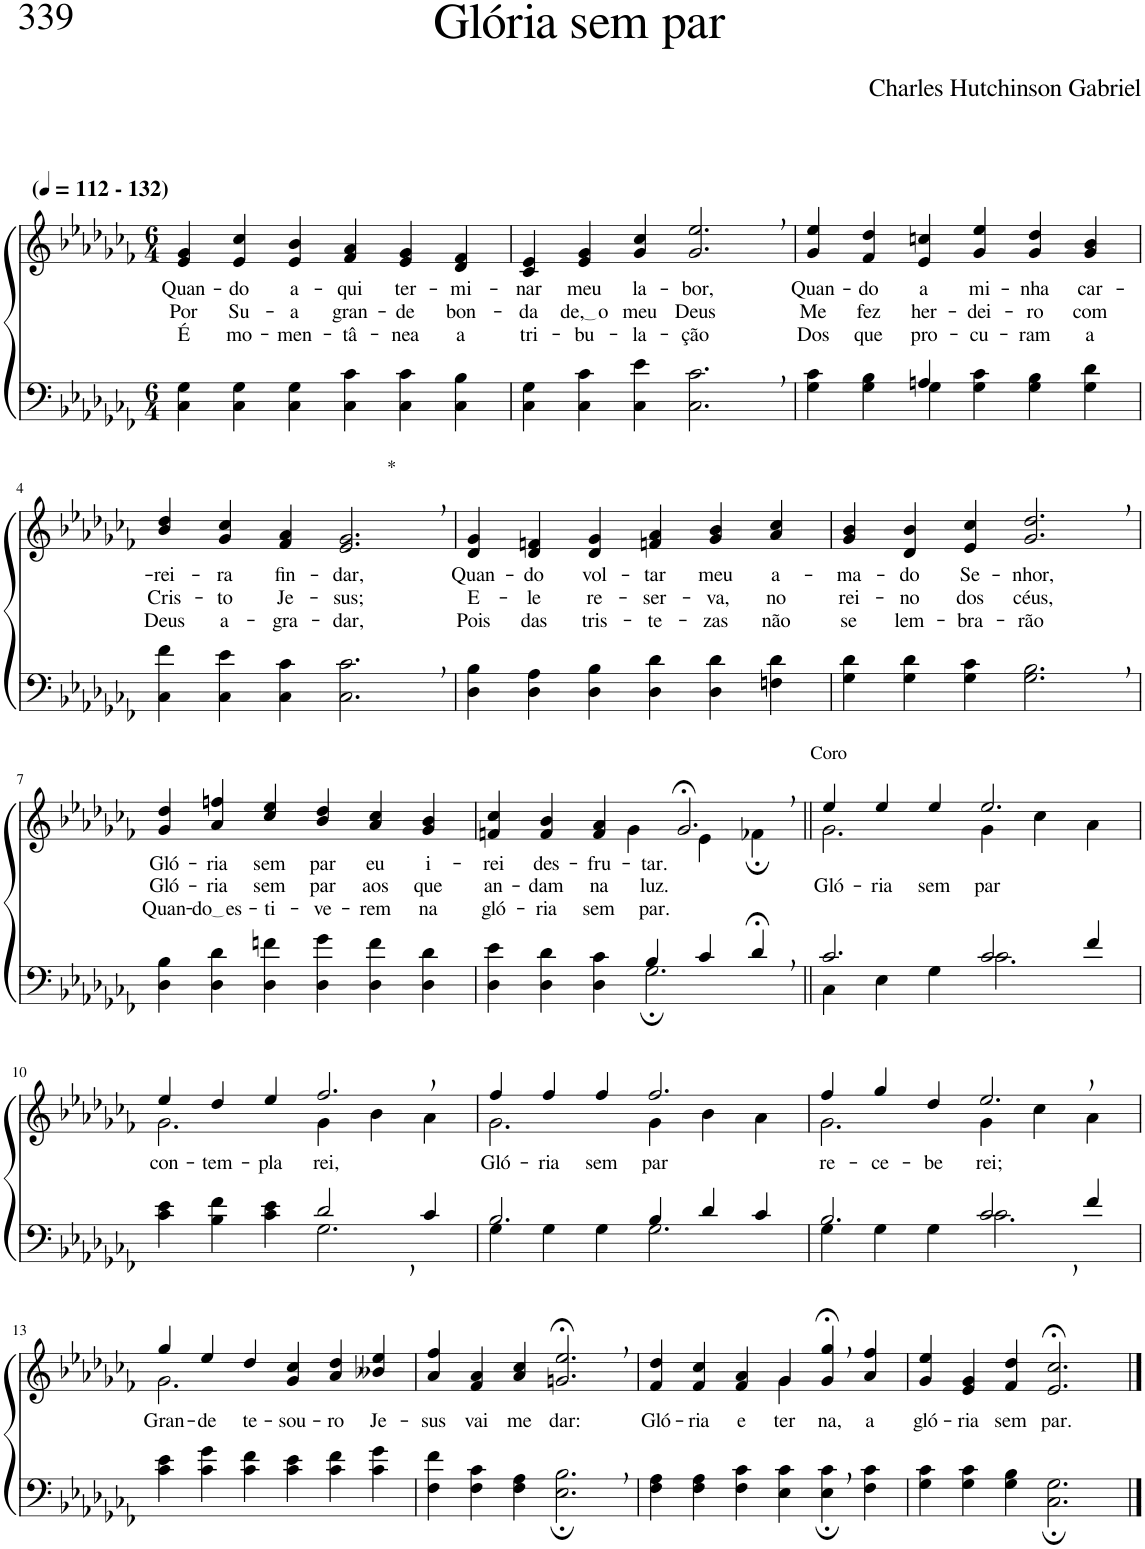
**kern	**kern	**text	**text	**text
*part2	*part1	*part1	*part1	*part1
*staff2	*staff1	*staff1	*staff1	*staff1
*I"Parte III e IV	*I"Parte I e II	*	*	*
*clefF4	*clefG2	*	*	*
*Trd2c3	*Trd2c3	*	*	*
*k[b-e-a-d-g-c-f-]	*k[b-e-a-d-g-c-f-]	*	*	*
*M6/4	*M6/4	*	*	*
*MM112	*MM112	*	*	*
=1	=1	=1	=1	=1
!	!LO:TX:a:B:t=(	!	!	!
!	!LO:TX:a:B:t=- 132)	!	!	!
!	!	!LO:LY:b	!LO:LY:b	!LO:LY:b
4C-\ 4G-\	4e-/ 4g-/	Quan-	Por	É
!	!	!LO:LY:b	!LO:LY:b	!LO:LY:b
4C-\ 4G-\	4e-/ 4cc-/	-do	Su-	mo-
!	!	!LO:LY:b	!LO:LY:b	!LO:LY:b
4C-\ 4G-\	4e-/ 4b-/	a-	-a	-men-
!	!	!LO:LY:b	!LO:LY:b	!LO:LY:b
4C-\ 4c-\	4f-/ 4a-/	-qui	gran-	-tâ-
!	!	!LO:LY:b	!LO:LY:b	!LO:LY:b
4C-\ 4c-\	4e-/ 4g-/	ter-	-de	-nea
!	!	!LO:LY:b	!LO:LY:b	!LO:LY:b
4C-\ 4B-\	4d-/ 4f-/	-mi-	bon-	a
=2	=2	=2	=2	=2
!	!	!LO:LY:b	!LO:LY:b	!LO:LY:b
4C-\ 4G-\	4c-/ 4e-/	-nar	-da	tri-
!	!	!LO:LY:b	!LO:LY:b	!LO:LY:b
4C-\ 4c-\	4e-/ 4g-/	meu	de, o	-bu-
!	!	!LO:LY:b	!LO:LY:b	!LO:LY:b
4C-\ 4e-\	4g-/ 4cc-/	la-	meu	-la-
!	!	!LO:LY:b	!LO:LY:b	!LO:LY:b
2.C-\, 2.c-\,	2.g-/, 2.ee-/,	-bor,	Deus	-ção
=3	=3	=3	=3	=3
*^	*	*	*	*
!	!	!	!LO:LY:b	!LO:LY:b	!LO:LY:b
4G-\ 4c-\	2ryy	4g-/ 4ee-/	Quan-	Me	Dos
!	!	!	!LO:LY:b	!LO:LY:b	!LO:LY:b
4G-\ 4B-\	.	4f-/ 4dd-/	-do	fez	que
!	!	!	!LO:LY:b	!LO:LY:b	!LO:LY:b
4G-\	4An/	4e-/ 4ccn/	a	her-	pro-
!	!	!	!LO:LY:b	!LO:LY:b	!LO:LY:b
4G-\ 4c-\	2.ryy	4g-/ 4ee-/	mi-	-dei-	-cu-
!	!	!	!LO:LY:b	!LO:LY:b	!LO:LY:b
4G-\ 4B-\	.	4g-/ 4dd-/	-nha	-ro	-ram
!	!	!	!LO:LY:b	!LO:LY:b	!LO:LY:b
4G-\ 4d-\	.	4g-/ 4b-/	car-	com	a
*v	*v	*	*	*	*
!!LO:LB:g=z
=4	=4	=4	=4	=4
!	!	!LO:LY:b	!LO:LY:b	!LO:LY:b
4C-\ 4f-\	4b-/ 4dd-/	-rei-	Cris-	Deus
!	!	!LO:LY:b	!LO:LY:b	!LO:LY:b
4C-\ 4e-\	4g-/ 4cc-/	-ra	-to	a-
!	!	!LO:LY:b	!LO:LY:b	!LO:LY:b
4C-\ 4c-\	4f-/ 4a-/	fin-	Je-	-gra-
!	!LO:TX:a:t=*	!	!	!
!	!	!LO:LY:b	!LO:LY:b	!LO:LY:b
2.C-\, 2.c-\,	2.e-/, 2.g-/,	-dar,	-sus;	-dar,
=5	=5	=5	=5	=5
!	!	!LO:LY:b	!LO:LY:b	!LO:LY:b
4D-\ 4B-\	4d-/ 4g-/	Quan-	E-	Pois
!	!	!LO:LY:b	!LO:LY:b	!LO:LY:b
4D-\ 4A-\	4d-/ 4fn/	-do	-le	das
!	!	!LO:LY:b	!LO:LY:b	!LO:LY:b
4D-\ 4B-\	4d-/ 4g-/	vol-	re-	tris-
!	!	!LO:LY:b	!LO:LY:b	!LO:LY:b
4D-\ 4d-\	4fn/ 4a-/	-tar	-ser-	-te-
!	!	!LO:LY:b	!LO:LY:b	!LO:LY:b
4D-\ 4d-\	4g-/ 4b-/	meu	-va,	-zas
!	!	!LO:LY:b	!LO:LY:b	!LO:LY:b
4Fn\ 4d-\	4a-/ 4cc-/	a-	no	não
=6	=6	=6	=6	=6
!	!	!LO:LY:b	!LO:LY:b	!LO:LY:b
4G-\ 4d-\	4g-/ 4b-/	-ma-	rei-	se
!	!	!LO:LY:b	!LO:LY:b	!LO:LY:b
4G-\ 4d-\	4d-/ 4b-/	-do	-no	lem-
!	!	!LO:LY:b	!LO:LY:b	!LO:LY:b
4G-\ 4c-\	4e-/ 4cc-/	Se-	dos	-bra-
!	!	!LO:LY:b	!LO:LY:b	!LO:LY:b
2.G-\, 2.B-\,	2.g-/, 2.dd-/,	-nhor,	céus,	-rão
!!LO:LB:g=z
=7	=7	=7	=7	=7
!	!	!LO:LY:b	!LO:LY:b	!LO:LY:b
4D-\ 4B-\	4g-/ 4dd-/	Gló-	Gló-	Quan-
!	!	!LO:LY:b	!LO:LY:b	!LO:LY:b
4D-\ 4d-\	4a-/ 4ffn/	-ria	-ria	do es
!	!	!LO:LY:b	!LO:LY:b	!LO:LY:b
4D-\ 4fn\	4cc-/ 4ee-/	sem	sem	-ti-
!	!	!LO:LY:b	!LO:LY:b	!LO:LY:b
4D-\ 4g-\	4b-/ 4dd-/	par	par	-ve-
!	!	!LO:LY:b	!LO:LY:b	!LO:LY:b
4D-\ 4f\	4a-/ 4cc-/	eu	aos	-rem
!	!	!LO:LY:b	!LO:LY:b	!LO:LY:b
4D-\ 4d-\	4g-/ 4b-/	i-	que	na
=8	=8	=8	=8	=8
*^	*	*	*	*
!	!	!	!LO:LY:b	!LO:LY:b	!LO:LY:b
*	*	*^	*	*	*
2.ryy	4D-\ 4e-\	4fn/ 4cc-/	2.ryy	-rei	an-	gló-
!	!	!	!	!LO:LY:b	!LO:LY:b	!LO:LY:b
.	4D-\ 4d-\	4f/ 4b-/	.	des-	-dam	-ria
!	!	!	!	!LO:LY:b	!LO:LY:b	!LO:LY:b
.	4D-\ 4c-\	4f/ 4a-/	.	-fru-	na	sem
!	!	!	!	!LO:LY:b	!LO:LY:b	!LO:LY:b
4B-/	2.G-;\	2.g-;<,/	4g-\	-tar.	luz.	par.
4c-/	.	.	4e-\	.	.	.
!	!	!	!LO:TX:a:t=Coro	!	!	!
4d-;<,/	.	.	4f-X;\	.	.	.
=9||	=9||	=9||	=9||	=9||	=9||	=9||
!	!	!	!	!	!LO:LY:b	!
2.c-/	4C-\	4ee-/	2.g-\	.	-Gló-	.
!	!	!	!	!	!LO:LY:b	!
.	4E-\	4ee-/	.	.	-ria	.
!	!	!	!	!	!LO:LY:b	!
.	4G-\	4ee-/	.	.	sem	.
!	!	!	!	!	!LO:LY:b	!
2c-/	2.c-\	2.ee-/	4g-\	.	par	.
.	.	.	4cc-\	.	.	.
4f-/	.	.	4a-\	.	.	.
!!LO:LB:g=z	!!
=10	=10	=10	=10	=10	=10	=10
!	!	!	!	!LO:LY:b	!	!
2.ryy	4c-\ 4e-\	4ee-/	2.g-\	con-	.	.
!	!	!	!	!LO:LY:b	!	!
.	4B-\ 4f-\	4dd-/	.	-tem-	.	.
!	!	!	!	!LO:LY:b	!	!
.	4c-\ 4e-\	4ee-/	.	-pla-	.	.
!	!	!	!	!LO:LY:b	!	!
2d-,/	2.G-\	2.ff-,/	4g-\	-rei,	.	.
.	.	.	4b-\	.	.	.
4c-/	.	.	4a-\	.	.	.
=11	=11	=11	=11	=11	=11	=11
!	!	!	!	!LO:LY:b	!	!
2.B-/	4G-\	4ff-/	2.g-\	Gló-	.	.
!	!	!	!	!LO:LY:b	!	!
.	4G-\	4ff-/	.	-ria	.	.
!	!	!	!	!LO:LY:b	!	!
.	4G-\	4ff-/	.	sem	.	.
!	!	!	!	!LO:LY:b	!	!
4B-/	2.G-\	2.ff-/	4g-\	par	.	.
4d-/	.	.	4b-\	.	.	.
4c-/	.	.	4a-\	.	.	.
=12	=12	=12	=12	=12	=12	=12
!	!	!	!	!LO:LY:b	!	!
2.B-/	4G-\	4ff-/	2.g-\	re-	.	.
!	!	!	!	!LO:LY:b	!	!
.	4G-\	4gg-/	.	-ce-	.	.
!	!	!	!	!LO:LY:b	!	!
.	4G-\	4dd-/	.	-be-	.	.
!	!	!	!	!LO:LY:b	!	!
2c-,/	2.c-\	2.ee-,/	4g-\	-rei;	.	.
.	.	.	4cc-\	.	.	.
4f-/	.	.	4a-\	.	.	.
*v	*v	*	*	*	*	*
!!LO:LB:g=z	!!
=13	=13	=13	=13	=13	=13
!	!	!	!LO:LY:b	!	!
4c-\ 4e-\	4gg-/	2.g-\	Gran-	.	.
!	!	!	!LO:LY:b	!	!
4c-\ 4g-\	4ee-/	.	-de	.	.
!	!	!	!LO:LY:b	!	!
4c-\ 4f-\	4dd-/	.	te-	.	.
!	!	!	!LO:LY:b	!	!
4c-\ 4e-\	4g-/ 4cc-/	2.ryy	-sou-	.	.
!	!	!	!LO:LY:b	!	!
4c-\ 4f-\	4a-/ 4dd-/	.	-ro	.	.
!	!	!	!LO:LY:b	!	!
4c-\ 4g-\	4b--X/ 4ee-/	.	Je-	.	.
*	*v	*v	*	*	*
=14	=14	=14	=14	=14
!	!	!LO:LY:b	!	!
4F-\ 4f-\	4a-/ 4ff-/	-sus	.	.
!	!	!LO:LY:b	!	!
4F-\ 4c-\	4f-/ 4a-/	vai	.	.
!	!	!LO:LY:b	!	!
4F-\ 4A-\	4a-/ 4cc-/	me	.	.
!	!	!LO:LY:b	!	!
2.E-\;, 2.B-\;,	2.gn/;<, 2.ee-/;<,	dar:	.	.
=15	=15	=15	=15	=15
!	!	!LO:LY:b	!	!
*	*^	*	*	*
4F-\ 4A-\	4f-/ 4dd-/	2.ryy	Gló-	.	.
!	!	!	!LO:LY:b	!	!
4F-\ 4A-\	4f-/ 4cc-/	.	-ria	.	.
!	!	!	!LO:LY:b	!	!
4F-\ 4c-\	4f-/ 4a-/	.	e-	.	.
!	!	!	!LO:LY:b	!	!
4E-\ 4c-\	4g-/	4g-\	-ter-	.	.
!	!	!	!LO:LY:b	!	!
4E-\;, 4c-\;,	4g-/;<, 4gg-/;<,	2ryy	-na,	.	.
!	!	!	!LO:LY:b	!	!
4F-\ 4c-\	4a-/ 4ff-/	.	a	.	.
*	*v	*v	*	*	*
=16	=16	=16	=16	=16
!	!	!LO:LY:b	!	!
4G-\ 4c-\	4g-/ 4ee-/	gló-	.	.
!	!	!LO:LY:b	!	!
4G-\ 4c-\	4e-/ 4g-/	-ria	.	.
!	!	!LO:LY:b	!	!
4G-\ 4B-\	4f-/ 4dd-/	sem	.	.
!	!	!LO:LY:b	!	!
2.C-\; 2.G-\;	2.e-/;< 2.cc-/;<	par.	.	.
==	==	==	==	==
*-	*-	*-	*-	*-
